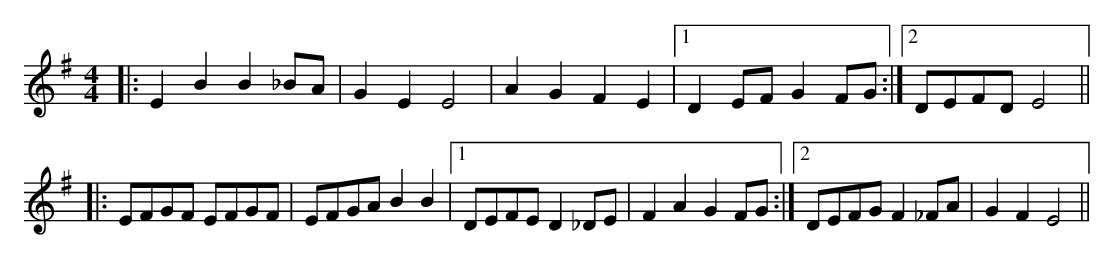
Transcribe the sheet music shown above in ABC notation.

X:1
M:4/4
K:Emin
|:E2 B2 B2 _BA|G2 E2 E4|A2 G2 F2 E2|1 D2 EF G2 FG:|2 DEFD E4||
|:EFGF EFGF|EFGA B2 B2|1 DEFE D2 _DE|F2 A2 G2 FG:|2 DEFG F2 _FA|G2 F2 E4||
